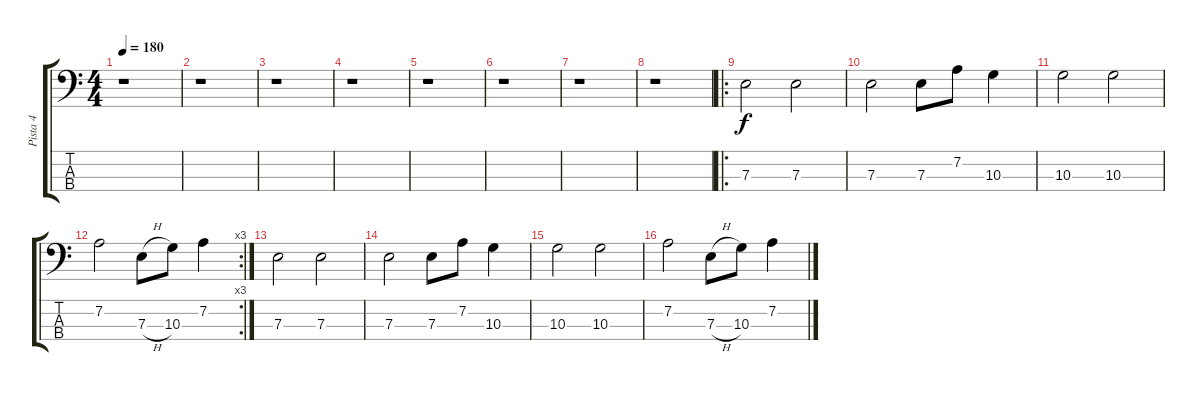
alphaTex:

\track ("Pista 4" "Pista 4") {instrument electricbassfinger}
\staff {score tabs}
\tuning (G2 D2 A1 E1) {hide}
\ts (4 4)
\tempo 180
\clef f4
\ks c
r.1{dy f} |
r.1 |
r.1 |
r.1 |
r.1 |
r.1 |
r.1 |
r.1 |
\ro
7.3.2 7.3.2 |
7.3.2 7.3.8 7.2.8 10.3.4 |
10.3.2 10.3.2 |
\rc 3
7.2.2 7.3{h}.8 10.3.8 7.2.4 |
7.3.2 7.3.2 |
7.3.2 7.3.8 7.2.8 10.3.4 |
10.3.2 10.3.2 |
7.2.2 7.3{h}.8 10.3.8 7.2.4
